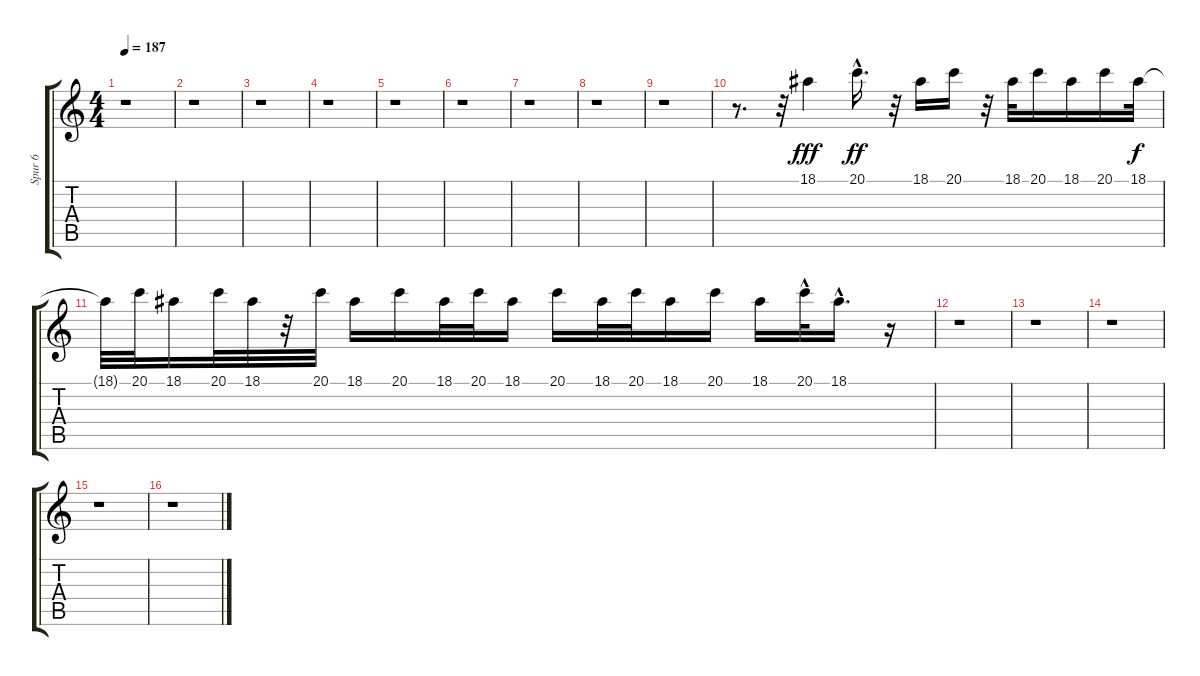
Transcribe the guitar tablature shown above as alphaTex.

\track ("Spur 6" "Spur 6") {instrument brasssection}
\staff {score tabs}
\tuning (E4 B3 G3 D3 A2 E2) {hide}
\ts (4 4)
\tempo 187
\clef g2
\ks c
r.1{dy fff instrument brasssection} |
r.1 |
r.1 |
r.1 |
r.1 |
r.1 |
r.1 |
r.1 |
r.1 |
r.8{d} r.32 18.1.4 20.1{hac}.16{d dy ff} r.32 18.1.16 20.1.16 r.32 18.1.32 20.1.16 18.1.16 20.1.16 18.1.32{dy f} |
18.1{t}.32 20.1.32 18.1.16 20.1.32 18.1.32 r.32 20.1.32 18.1.16 20.1.16 18.1.32 20.1.32 18.1.16 20.1.16 18.1.32 20.1.32 18.1.16 20.1.16 18.1.16 20.1{hac}.32 18.1{hac}.16{d} r.16 |
r.1 |
r.1 |
r.1 |
r.1 |
r.1
